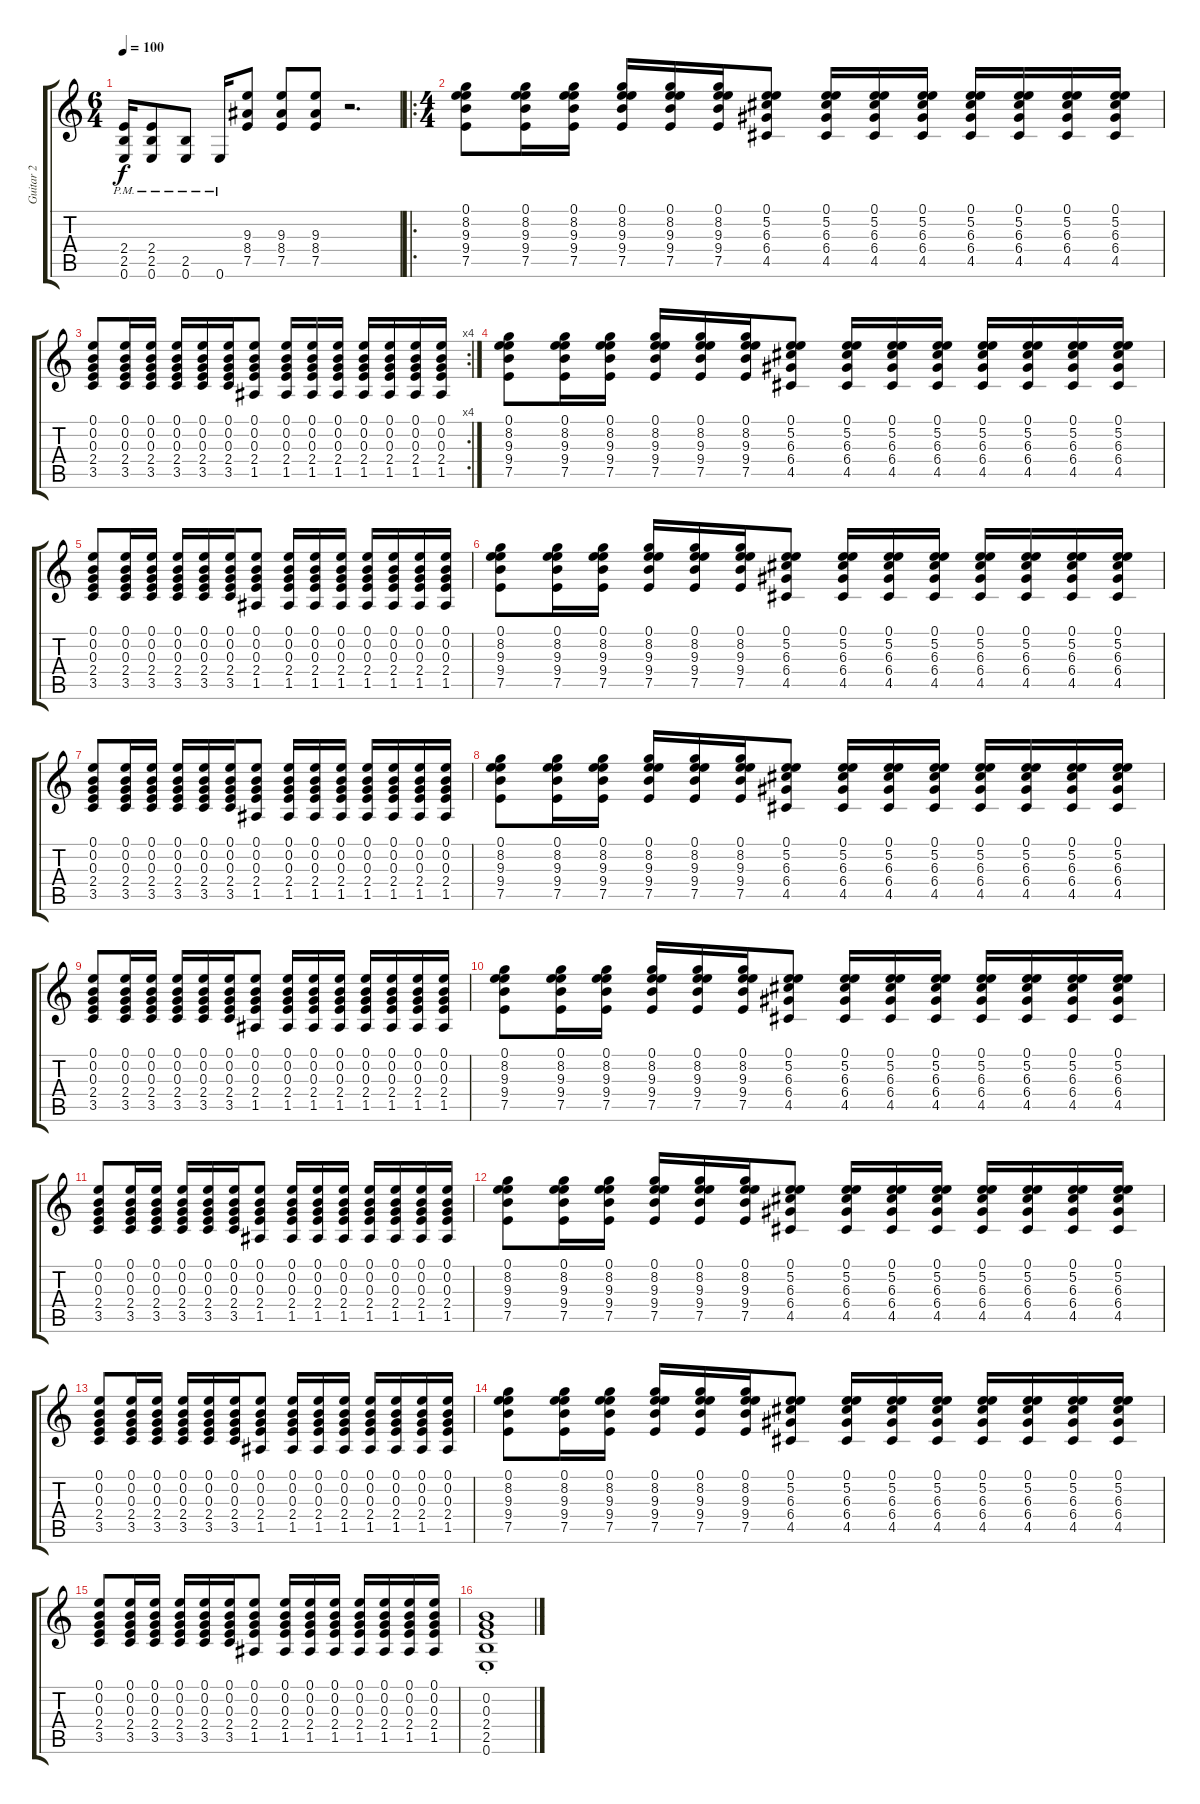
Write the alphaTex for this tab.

\track ("Guitar 2" "Guitar 2") {instrument distortionguitar}
\staff {score tabs}
\tuning (E4 B3 G3 D3 A2 E2) {hide}
\ts (6 4)
\tempo 100
\clef g2
\ks c
(2.4{pm} 2.5{pm} 0.6{pm}).16{dy f} (2.4{pm} 2.5{pm} 0.6{pm}).8 (2.5{pm} 0.6{pm}).8 0.6{pm}.16 (9.3 8.4 7.5).8 (9.3 8.4 7.5).8 (9.3 8.4 7.5).8 r.2{d} |
\ro
\ts (4 4)
(0.1 8.2 9.3 9.4 7.5).8{volume 12} (0.1 8.2 9.3 9.4 7.5).16 (0.1 8.2 9.3 9.4 7.5).16 (0.1 8.2 9.3 9.4 7.5).16 (0.1 8.2 9.3 9.4 7.5).16 (0.1 8.2 9.3 9.4 7.5).16 (0.1 5.2 6.3 6.4 4.5).8 (0.1 5.2 6.3 6.4 4.5).16 (0.1 5.2 6.3 6.4 4.5).16 (0.1 5.2 6.3 6.4 4.5).16 (0.1 5.2 6.3 6.4 4.5).16 (0.1 5.2 6.3 6.4 4.5).16 (0.1 5.2 6.3 6.4 4.5).16 (0.1 5.2 6.3 6.4 4.5).16 |
\rc 4
(0.1 0.2 0.3 2.4 3.5).8 (0.1 0.2 0.3 2.4 3.5).16 (0.1 0.2 0.3 2.4 3.5).16 (0.1 0.2 0.3 2.4 3.5).16 (0.1 0.2 0.3 2.4 3.5).16 (0.1 0.2 0.3 2.4 3.5).16 (0.1 0.2 0.3 2.4 1.5).8 (0.1 0.2 0.3 2.4 1.5).16 (0.1 0.2 0.3 2.4 1.5).16 (0.1 0.2 0.3 2.4 1.5).16 (0.1 0.2 0.3 2.4 1.5).16 (0.1 0.2 0.3 2.4 1.5).16 (0.1 0.2 0.3 2.4 1.5).16 (0.1 0.2 0.3 2.4 1.5).16 |
(0.1 8.2 9.3 9.4 7.5).8{volume 12} (0.1 8.2 9.3 9.4 7.5).16 (0.1 8.2 9.3 9.4 7.5).16 (0.1 8.2 9.3 9.4 7.5).16 (0.1 8.2 9.3 9.4 7.5).16 (0.1 8.2 9.3 9.4 7.5).16 (0.1 5.2 6.3 6.4 4.5).8 (0.1 5.2 6.3 6.4 4.5).16 (0.1 5.2 6.3 6.4 4.5).16 (0.1 5.2 6.3 6.4 4.5).16 (0.1 5.2 6.3 6.4 4.5).16 (0.1 5.2 6.3 6.4 4.5).16 (0.1 5.2 6.3 6.4 4.5).16 (0.1 5.2 6.3 6.4 4.5).16 |
(0.1 0.2 0.3 2.4 3.5).8 (0.1 0.2 0.3 2.4 3.5).16 (0.1 0.2 0.3 2.4 3.5).16 (0.1 0.2 0.3 2.4 3.5).16 (0.1 0.2 0.3 2.4 3.5).16 (0.1 0.2 0.3 2.4 3.5).16 (0.1 0.2 0.3 2.4 1.5).8 (0.1 0.2 0.3 2.4 1.5).16 (0.1 0.2 0.3 2.4 1.5).16 (0.1 0.2 0.3 2.4 1.5).16 (0.1 0.2 0.3 2.4 1.5).16 (0.1 0.2 0.3 2.4 1.5).16 (0.1 0.2 0.3 2.4 1.5).16 (0.1 0.2 0.3 2.4 1.5).16 |
(0.1 8.2 9.3 9.4 7.5).8{volume 12} (0.1 8.2 9.3 9.4 7.5).16 (0.1 8.2 9.3 9.4 7.5).16 (0.1 8.2 9.3 9.4 7.5).16 (0.1 8.2 9.3 9.4 7.5).16 (0.1 8.2 9.3 9.4 7.5).16 (0.1 5.2 6.3 6.4 4.5).8 (0.1 5.2 6.3 6.4 4.5).16 (0.1 5.2 6.3 6.4 4.5).16 (0.1 5.2 6.3 6.4 4.5).16 (0.1 5.2 6.3 6.4 4.5).16 (0.1 5.2 6.3 6.4 4.5).16 (0.1 5.2 6.3 6.4 4.5).16 (0.1 5.2 6.3 6.4 4.5).16 |
(0.1 0.2 0.3 2.4 3.5).8 (0.1 0.2 0.3 2.4 3.5).16 (0.1 0.2 0.3 2.4 3.5).16 (0.1 0.2 0.3 2.4 3.5).16 (0.1 0.2 0.3 2.4 3.5).16 (0.1 0.2 0.3 2.4 3.5).16 (0.1 0.2 0.3 2.4 1.5).8 (0.1 0.2 0.3 2.4 1.5).16 (0.1 0.2 0.3 2.4 1.5).16 (0.1 0.2 0.3 2.4 1.5).16 (0.1 0.2 0.3 2.4 1.5).16 (0.1 0.2 0.3 2.4 1.5).16 (0.1 0.2 0.3 2.4 1.5).16 (0.1 0.2 0.3 2.4 1.5).16 |
(0.1 8.2 9.3 9.4 7.5).8{volume 12} (0.1 8.2 9.3 9.4 7.5).16 (0.1 8.2 9.3 9.4 7.5).16 (0.1 8.2 9.3 9.4 7.5).16 (0.1 8.2 9.3 9.4 7.5).16 (0.1 8.2 9.3 9.4 7.5).16 (0.1 5.2 6.3 6.4 4.5).8 (0.1 5.2 6.3 6.4 4.5).16 (0.1 5.2 6.3 6.4 4.5).16 (0.1 5.2 6.3 6.4 4.5).16 (0.1 5.2 6.3 6.4 4.5).16 (0.1 5.2 6.3 6.4 4.5).16 (0.1 5.2 6.3 6.4 4.5).16 (0.1 5.2 6.3 6.4 4.5).16 |
(0.1 0.2 0.3 2.4 3.5).8 (0.1 0.2 0.3 2.4 3.5).16 (0.1 0.2 0.3 2.4 3.5).16 (0.1 0.2 0.3 2.4 3.5).16 (0.1 0.2 0.3 2.4 3.5).16 (0.1 0.2 0.3 2.4 3.5).16 (0.1 0.2 0.3 2.4 1.5).8 (0.1 0.2 0.3 2.4 1.5).16 (0.1 0.2 0.3 2.4 1.5).16 (0.1 0.2 0.3 2.4 1.5).16 (0.1 0.2 0.3 2.4 1.5).16 (0.1 0.2 0.3 2.4 1.5).16 (0.1 0.2 0.3 2.4 1.5).16 (0.1 0.2 0.3 2.4 1.5).16 |
(0.1 8.2 9.3 9.4 7.5).8{volume 12} (0.1 8.2 9.3 9.4 7.5).16 (0.1 8.2 9.3 9.4 7.5).16 (0.1 8.2 9.3 9.4 7.5).16 (0.1 8.2 9.3 9.4 7.5).16 (0.1 8.2 9.3 9.4 7.5).16 (0.1 5.2 6.3 6.4 4.5).8 (0.1 5.2 6.3 6.4 4.5).16 (0.1 5.2 6.3 6.4 4.5).16 (0.1 5.2 6.3 6.4 4.5).16 (0.1 5.2 6.3 6.4 4.5).16 (0.1 5.2 6.3 6.4 4.5).16 (0.1 5.2 6.3 6.4 4.5).16 (0.1 5.2 6.3 6.4 4.5).16 |
(0.1 0.2 0.3 2.4 3.5).8 (0.1 0.2 0.3 2.4 3.5).16 (0.1 0.2 0.3 2.4 3.5).16 (0.1 0.2 0.3 2.4 3.5).16 (0.1 0.2 0.3 2.4 3.5).16 (0.1 0.2 0.3 2.4 3.5).16 (0.1 0.2 0.3 2.4 1.5).8 (0.1 0.2 0.3 2.4 1.5).16 (0.1 0.2 0.3 2.4 1.5).16 (0.1 0.2 0.3 2.4 1.5).16 (0.1 0.2 0.3 2.4 1.5).16 (0.1 0.2 0.3 2.4 1.5).16 (0.1 0.2 0.3 2.4 1.5).16 (0.1 0.2 0.3 2.4 1.5).16 |
(0.1 8.2 9.3 9.4 7.5).8{volume 12} (0.1 8.2 9.3 9.4 7.5).16 (0.1 8.2 9.3 9.4 7.5).16 (0.1 8.2 9.3 9.4 7.5).16 (0.1 8.2 9.3 9.4 7.5).16 (0.1 8.2 9.3 9.4 7.5).16 (0.1 5.2 6.3 6.4 4.5).8 (0.1 5.2 6.3 6.4 4.5).16 (0.1 5.2 6.3 6.4 4.5).16 (0.1 5.2 6.3 6.4 4.5).16 (0.1 5.2 6.3 6.4 4.5).16 (0.1 5.2 6.3 6.4 4.5).16 (0.1 5.2 6.3 6.4 4.5).16 (0.1 5.2 6.3 6.4 4.5).16 |
(0.1 0.2 0.3 2.4 3.5).8 (0.1 0.2 0.3 2.4 3.5).16 (0.1 0.2 0.3 2.4 3.5).16 (0.1 0.2 0.3 2.4 3.5).16 (0.1 0.2 0.3 2.4 3.5).16 (0.1 0.2 0.3 2.4 3.5).16 (0.1 0.2 0.3 2.4 1.5).8 (0.1 0.2 0.3 2.4 1.5).16 (0.1 0.2 0.3 2.4 1.5).16 (0.1 0.2 0.3 2.4 1.5).16 (0.1 0.2 0.3 2.4 1.5).16 (0.1 0.2 0.3 2.4 1.5).16 (0.1 0.2 0.3 2.4 1.5).16 (0.1 0.2 0.3 2.4 1.5).16 |
(0.1 8.2 9.3 9.4 7.5).8{volume 12} (0.1 8.2 9.3 9.4 7.5).16 (0.1 8.2 9.3 9.4 7.5).16 (0.1 8.2 9.3 9.4 7.5).16 (0.1 8.2 9.3 9.4 7.5).16 (0.1 8.2 9.3 9.4 7.5).16 (0.1 5.2 6.3 6.4 4.5).8 (0.1 5.2 6.3 6.4 4.5).16 (0.1 5.2 6.3 6.4 4.5).16 (0.1 5.2 6.3 6.4 4.5).16 (0.1 5.2 6.3 6.4 4.5).16 (0.1 5.2 6.3 6.4 4.5).16 (0.1 5.2 6.3 6.4 4.5).16 (0.1 5.2 6.3 6.4 4.5).16 |
(0.1 0.2 0.3 2.4 3.5).8 (0.1 0.2 0.3 2.4 3.5).16 (0.1 0.2 0.3 2.4 3.5).16 (0.1 0.2 0.3 2.4 3.5).16 (0.1 0.2 0.3 2.4 3.5).16 (0.1 0.2 0.3 2.4 3.5).16 (0.1 0.2 0.3 2.4 1.5).8 (0.1 0.2 0.3 2.4 1.5).16 (0.1 0.2 0.3 2.4 1.5).16 (0.1 0.2 0.3 2.4 1.5).16 (0.1 0.2 0.3 2.4 1.5).16 (0.1 0.2 0.3 2.4 1.5).16 (0.1 0.2 0.3 2.4 1.5).16 (0.1 0.2 0.3 2.4 1.5).16 |
(0.2{st} 0.3{st} 2.4{st} 2.5{st} 0.6{st}).1
